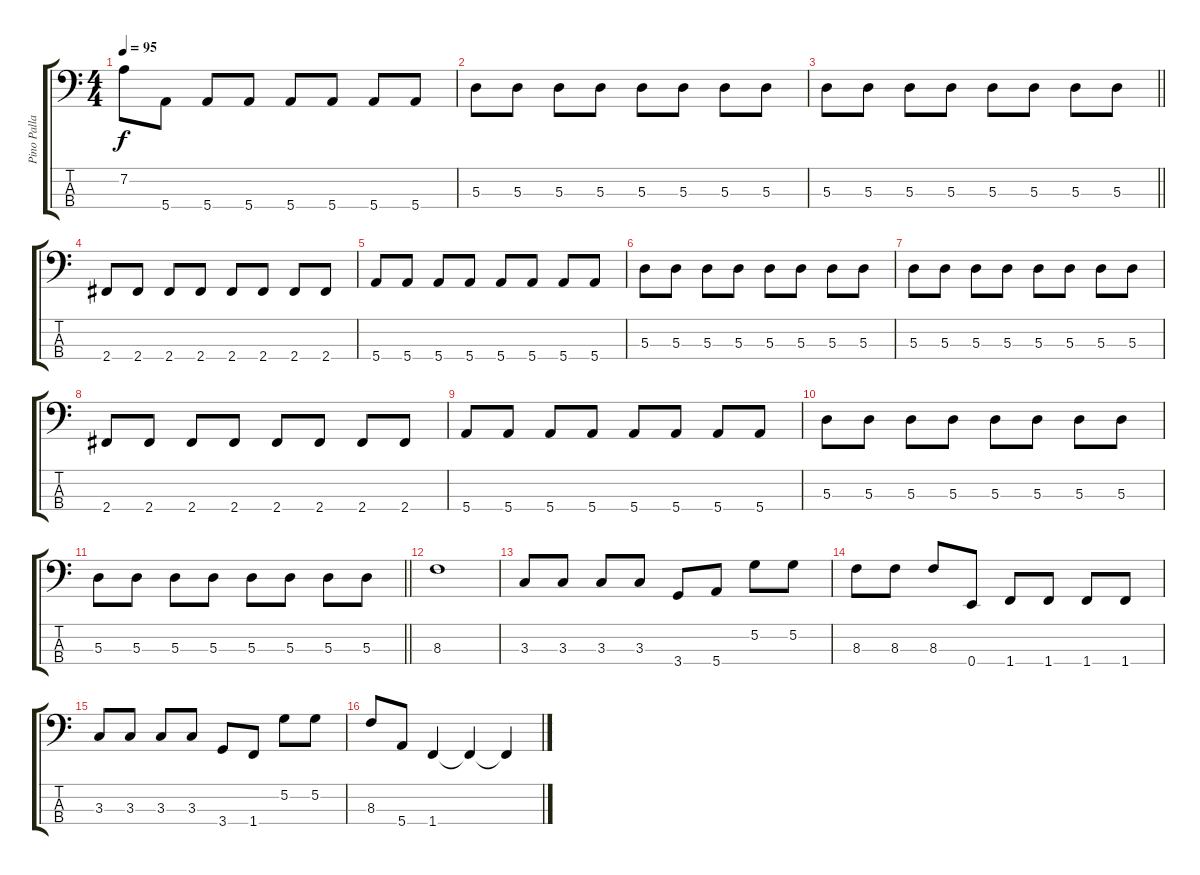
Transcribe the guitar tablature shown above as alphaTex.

\track ("Pino Palladino" "Pino Palla") {instrument electricbassfinger}
\staff {score tabs}
\tuning (G2 D2 A1 E1) {hide}
\ts (4 4)
\tempo 95
\clef f4
\ks c
7.2.8{dy f} 5.4.8 5.4.8 5.4.8 5.4.8 5.4.8 5.4.8 5.4.8 |
5.3.8 5.3.8 5.3.8 5.3.8 5.3.8 5.3.8 5.3.8 5.3.8 |
\barLineRight lightlight
5.3.8 5.3.8 5.3.8 5.3.8 5.3.8 5.3.8 5.3.8 5.3.8 |
2.4.8 2.4.8 2.4.8 2.4.8 2.4.8 2.4.8 2.4.8 2.4.8 |
5.4.8 5.4.8 5.4.8 5.4.8 5.4.8 5.4.8 5.4.8 5.4.8 |
5.3.8 5.3.8 5.3.8 5.3.8 5.3.8 5.3.8 5.3.8 5.3.8 |
5.3.8 5.3.8 5.3.8 5.3.8 5.3.8 5.3.8 5.3.8 5.3.8 |
2.4.8 2.4.8 2.4.8 2.4.8 2.4.8 2.4.8 2.4.8 2.4.8 |
5.4.8 5.4.8 5.4.8 5.4.8 5.4.8 5.4.8 5.4.8 5.4.8 |
5.3.8 5.3.8 5.3.8 5.3.8 5.3.8 5.3.8 5.3.8 5.3.8 |
\barLineRight lightlight
5.3.8 5.3.8 5.3.8 5.3.8 5.3.8 5.3.8 5.3.8 5.3.8 |
8.3.1 |
3.3.8 3.3.8 3.3.8 3.3.8 3.4.8 5.4.8 5.2.8 5.2.8 |
8.3.8 8.3.8 8.3.8 0.4.8 1.4.8 1.4.8 1.4.8 1.4.8 |
3.3.8 3.3.8 3.3.8 3.3.8 3.4.8 1.4.8 5.2.8 5.2.8 |
8.3.8 5.4.8 1.4.4 1.4{t}.4 1.4{t}.4
